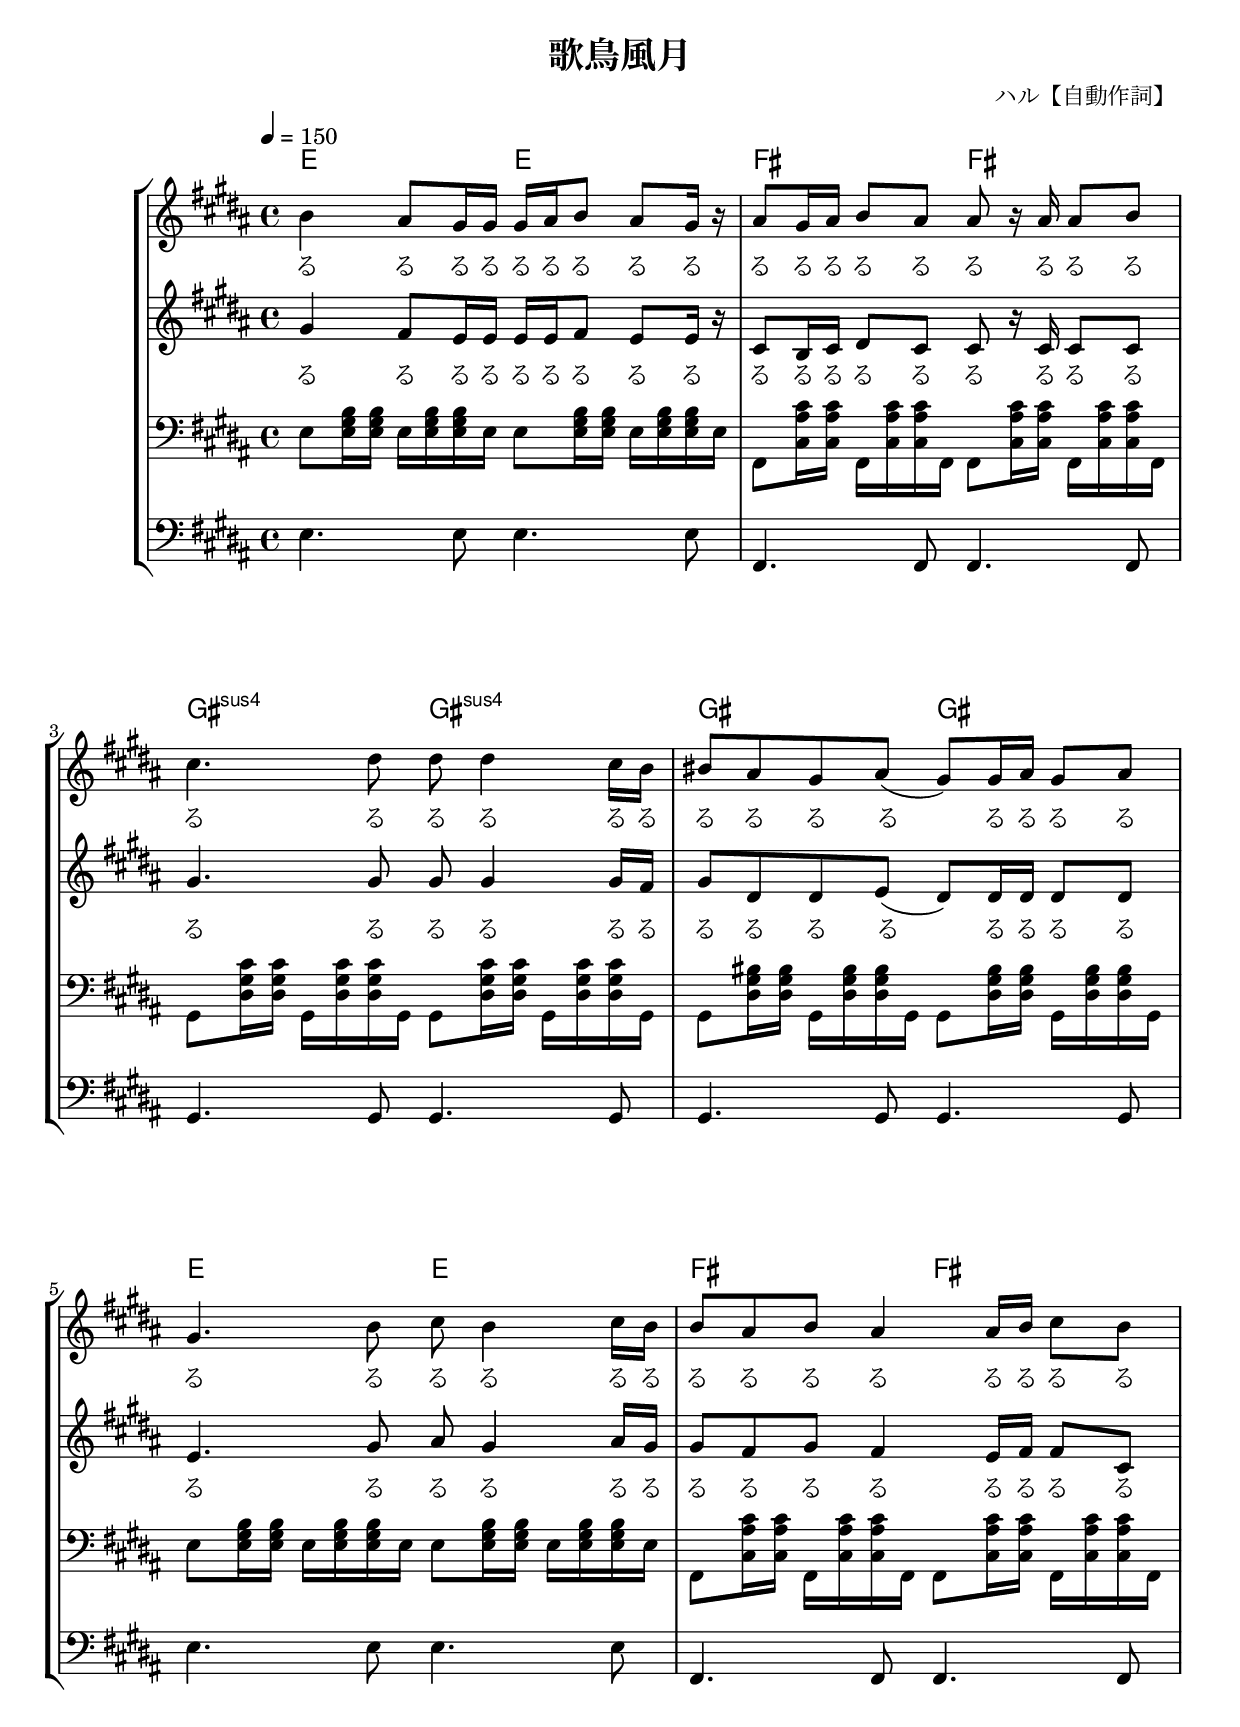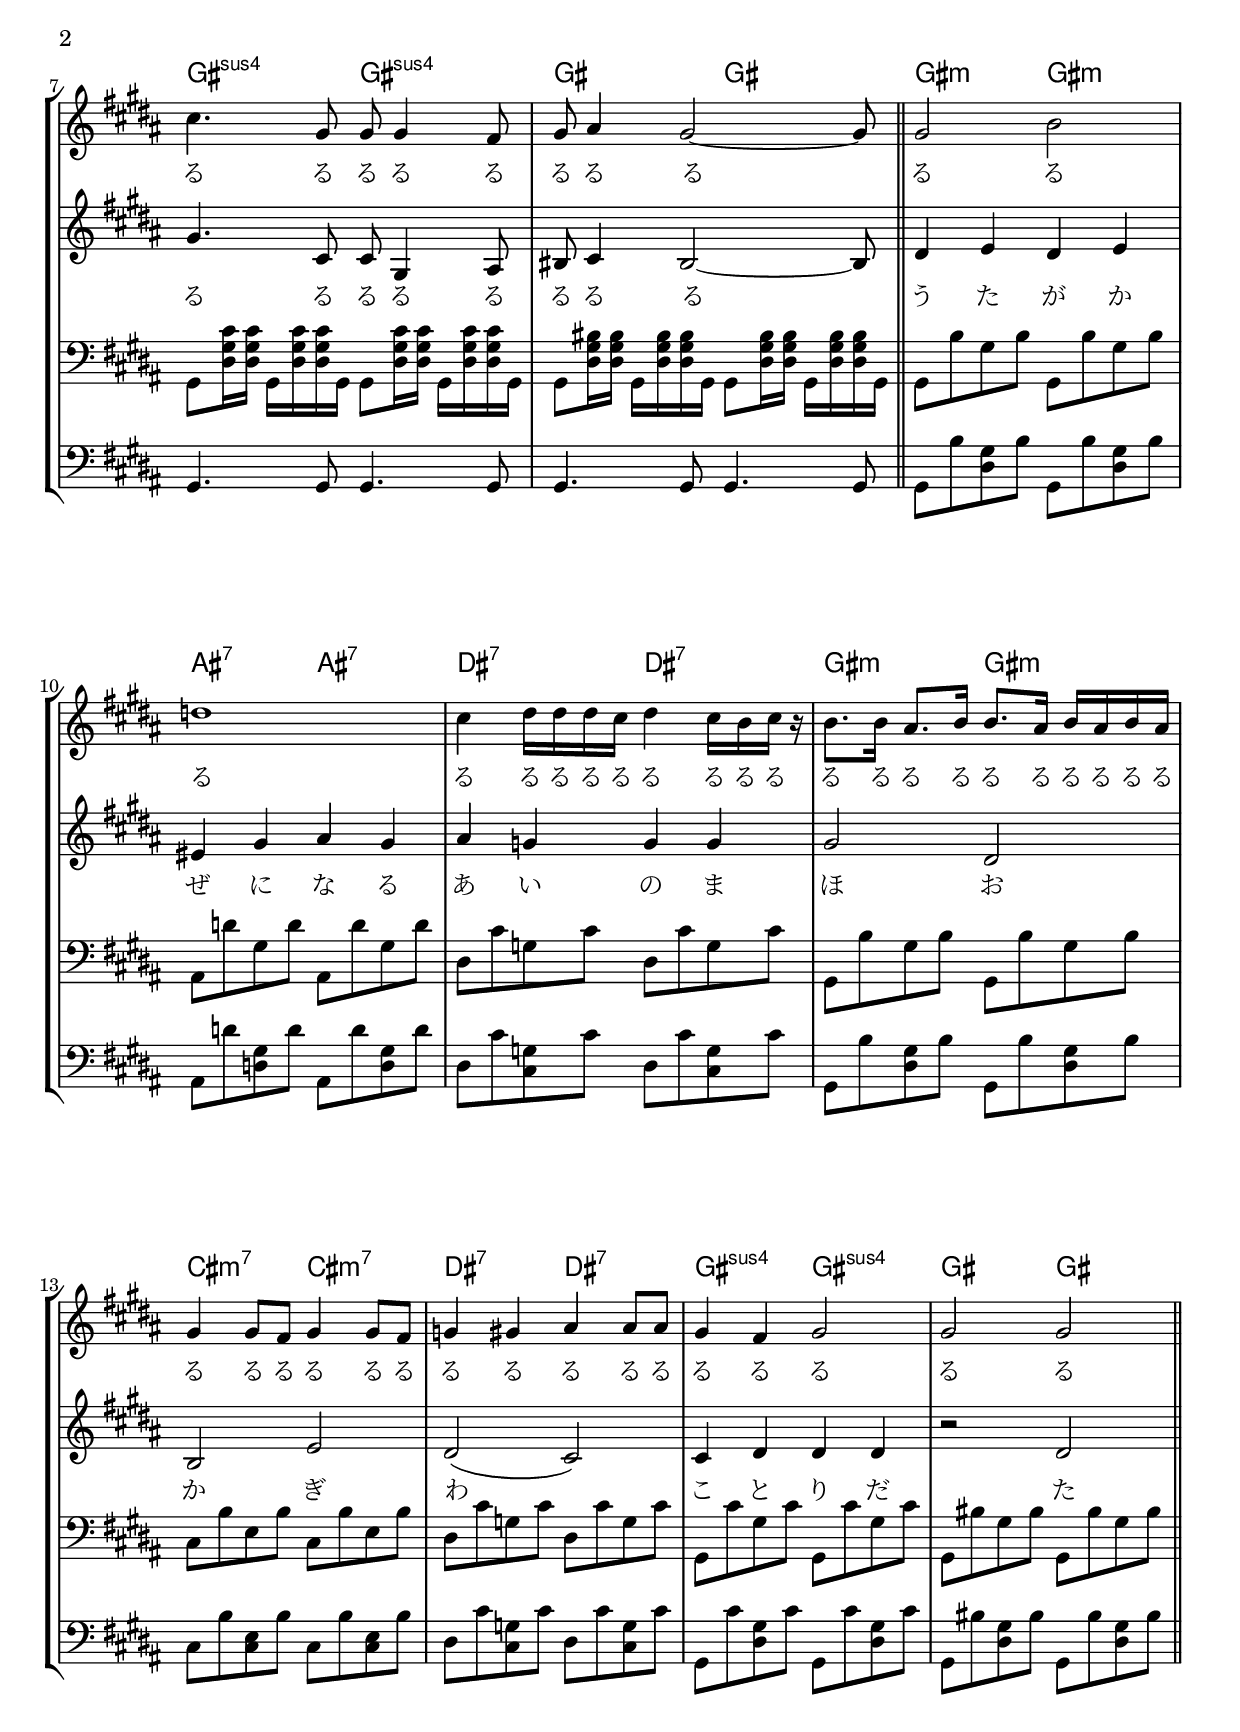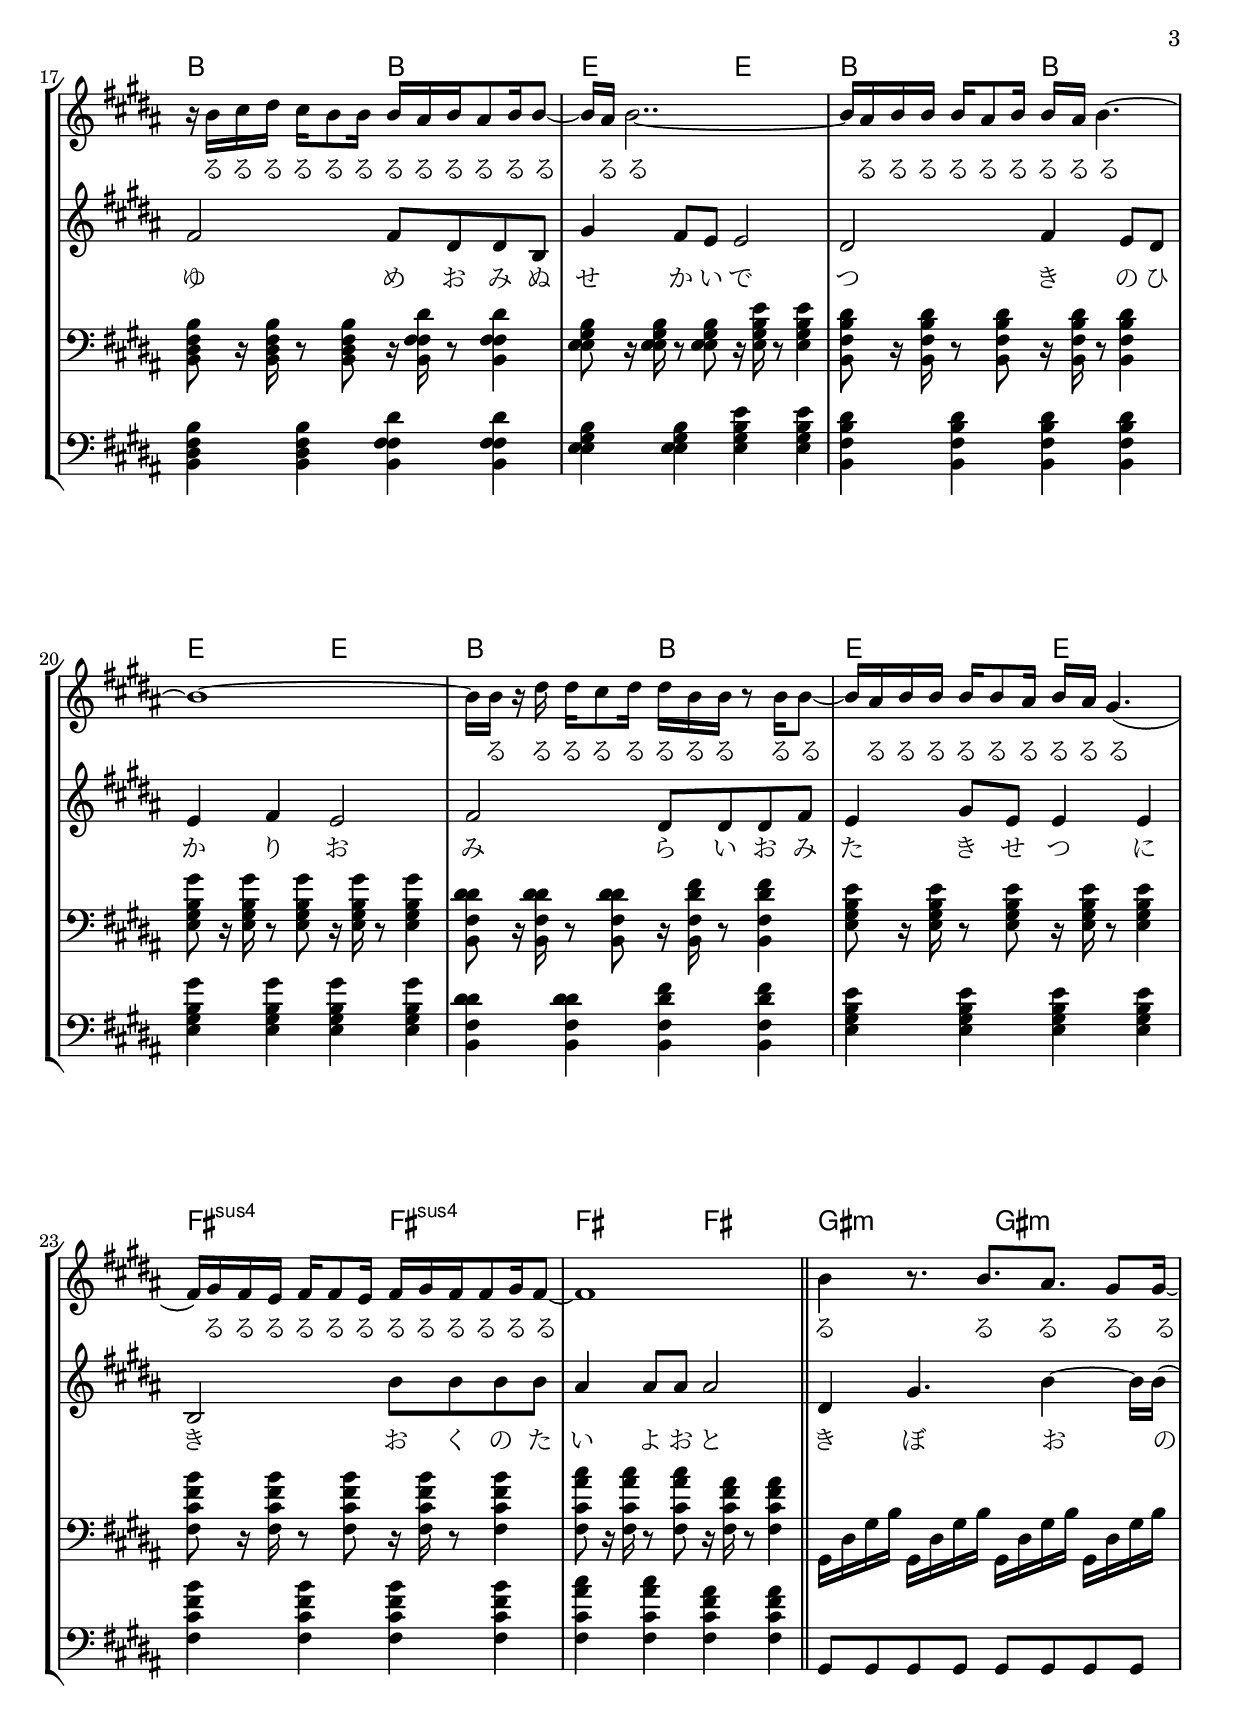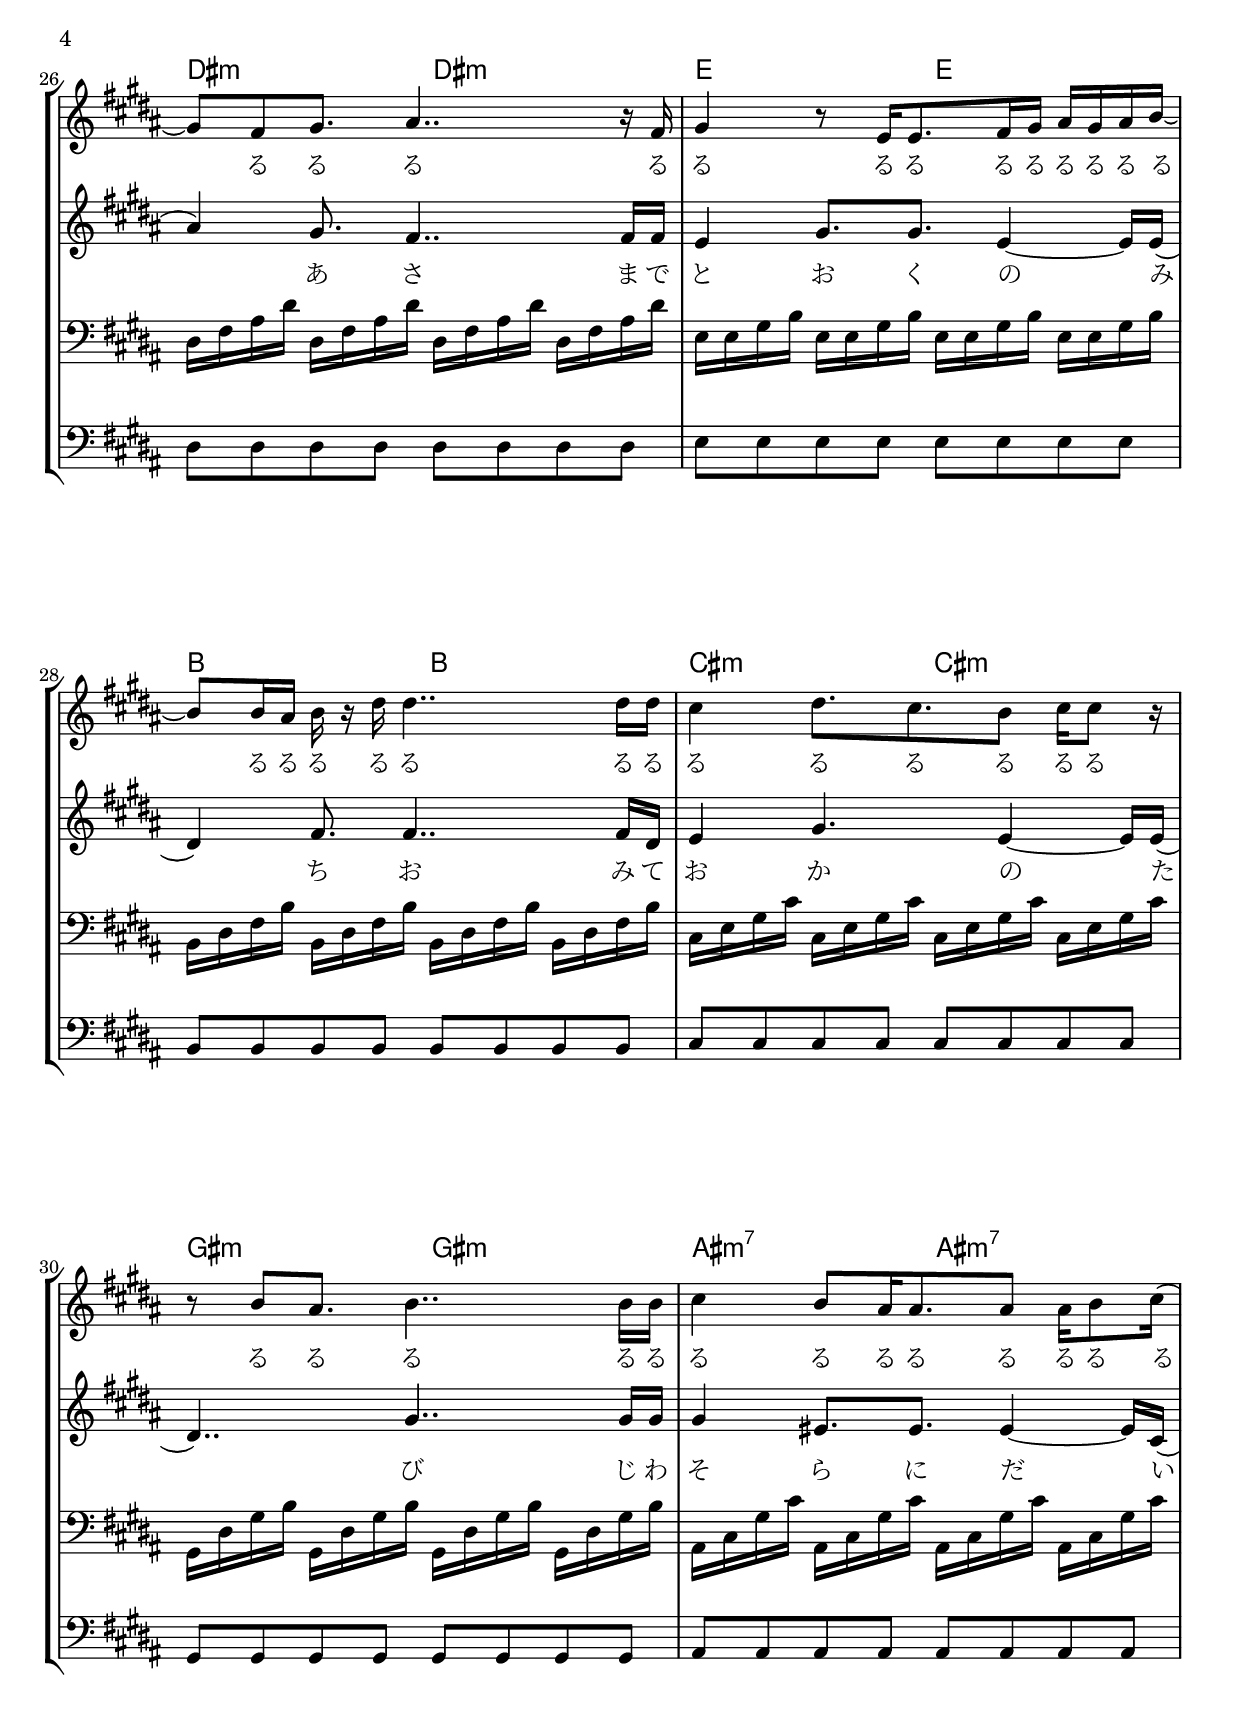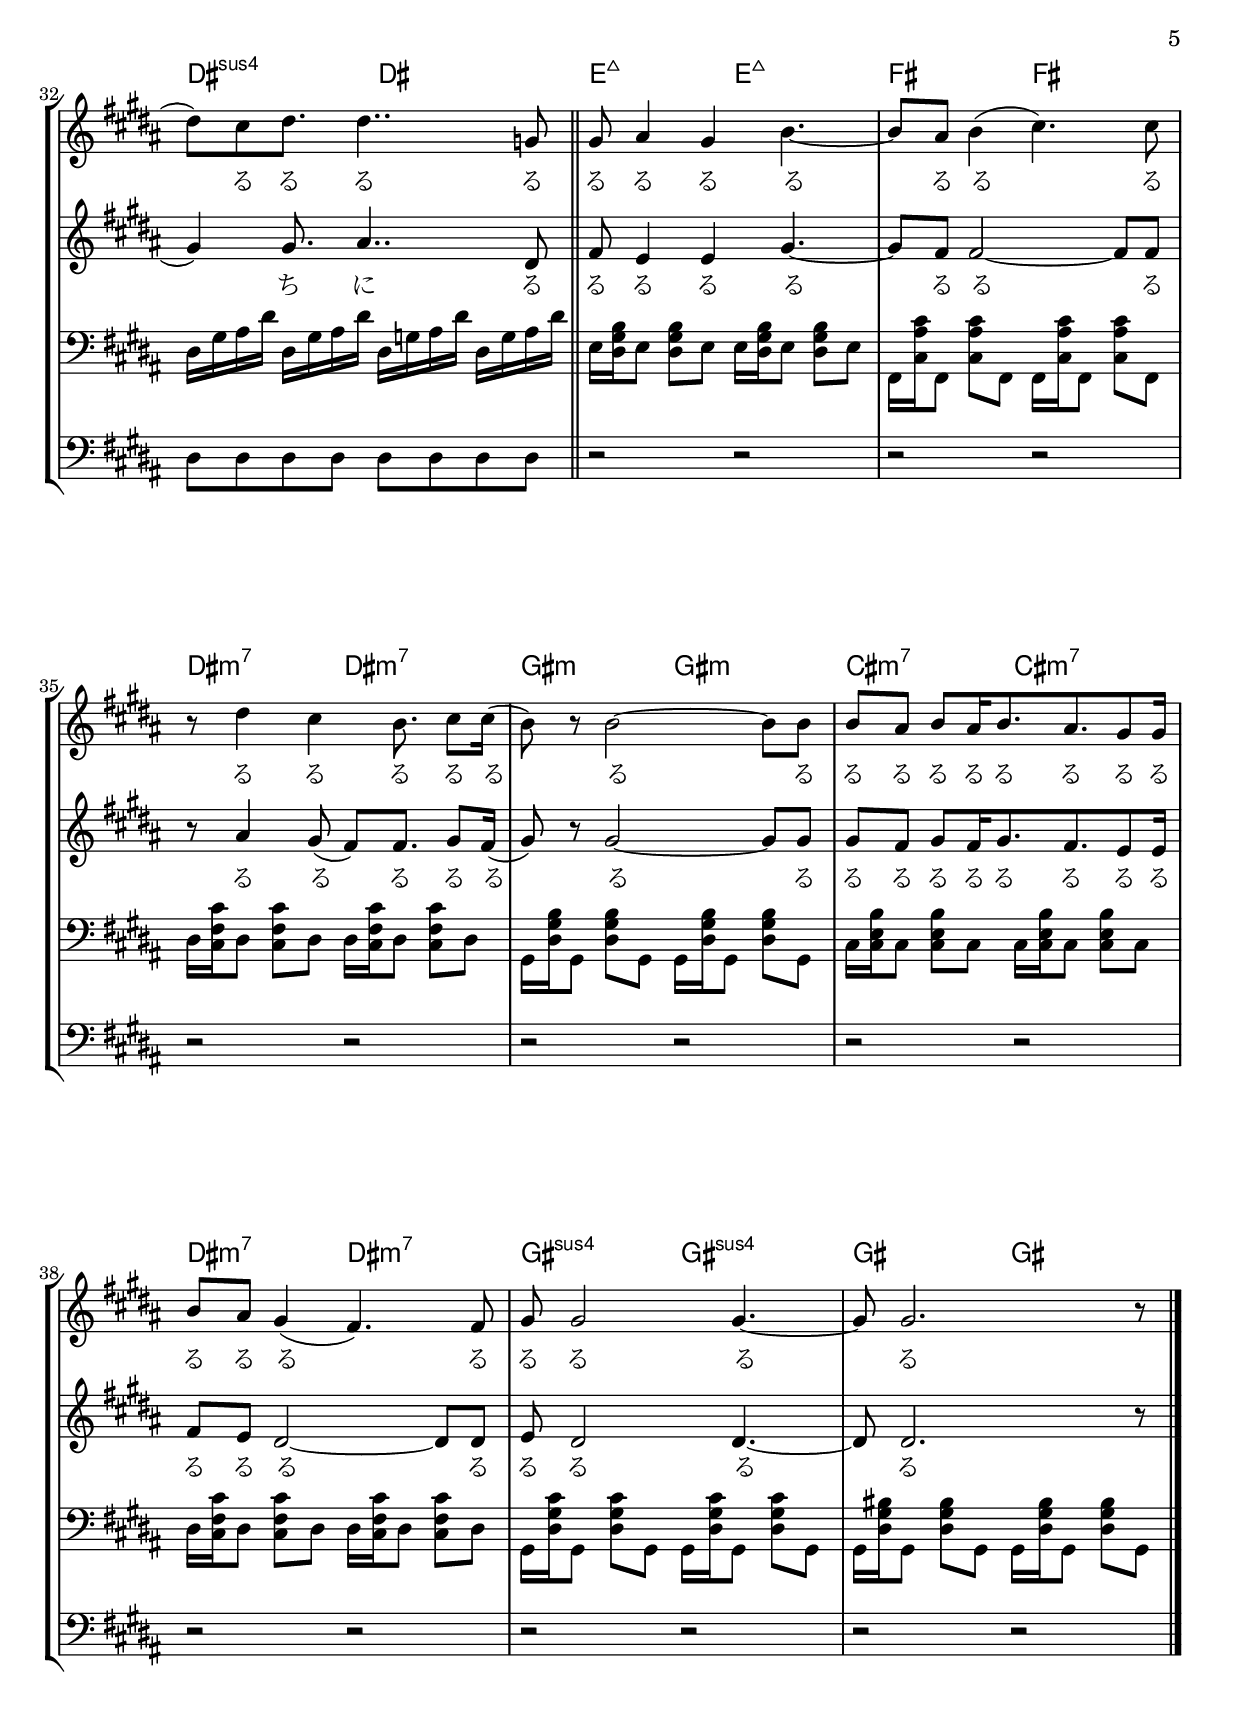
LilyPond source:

\version "2.12.1"

\header {
	title = \markup {歌鳥風月}
	composer = \markup \center-column {"ハル【自動作詞】 "}
}

harmony = \chordmode {
	e2 e fis fis gis:sus4 gis:sus4 gis gis e e fis fis gis:sus4 gis:sus4 gis gis 

	gis:m gis:m ais:7 ais:7 dis:7 dis:7 gis:m gis:m cis:min7 cis:min7 dis:7 dis:7 gis:sus4 gis:sus4 gis gis 

	b b e e b b e e b b e e fis:sus4 fis:sus4 fis fis 

	gis:m gis:m dis:m dis:m e e b b cis:m cis:m gis:m gis:m ais:min7 ais:min7 dis:sus4 dis 

	e:maj7 e:maj7 fis fis dis:min7 dis:min7 gis:m gis:m cis:min7 cis:min7 dis:min7 dis:min7 gis:sus4 gis:sus4 gis gis 
}

melody = {
	\set Staff.midiInstrument = #"Trumpet"
		\key b \major
	\tempo 4 = 150
b'4  ais'8  gis'16  gis'16  gis'16  ais'16  b'8  ais'8  gis'16  r16 
	ais'8  gis'16  ais'16  b'8  ais'8  ais'8  r16  ais'16  ais'8  b'8 
	cis''4.  dis''8  dis''8  dis''4  cis''16  b'16 
	bis'8  ais'8  gis'8  ais'8  (gis'8)  gis'16  ais'16  gis'8  ais'8 
	gis'4.  b'8  cis''8  b'4  cis''16  b'16 
	b'8  ais'8  b'8  ais'4  ais'16  b'16  cis''8  b'8 
	cis''4.  gis'8  gis'8  gis'4  fis'8 
	gis'8  ais'4  gis'2~gis'8
	\set Staff.midiInstrument = #"Trumpet"
	gis'2  b'2 
	d''1 
	cis''4  dis''16  dis''16  dis''16  cis''16  dis''4  cis''16  b'16  cis''16  r16 
	b'8.  b'16  ais'8.  b'16  b'8.  ais'16  b'16  ais'16  b'16  ais'16 
	gis'4  gis'8  fis'8  gis'4  gis'8  fis'8 
	g'4  gis'4  ais'4  ais'8  ais'8 
	gis'4  fis'4  gis'2 
	gis'2  gis'2
	\set Staff.midiInstrument = #"Trumpet"
	r16 b'16  cis''16  dis''16  cis''16  b'8  b'16  b'16  ais'16  b'16  ais'8  b'16  b'8~ 
	b'16  ais'16  b'2..~ 
	b'16  ais'16  b'16  b'16  b'16  ais'8  b'16  b'16  ais'16  b'4.~ 
	b'1~ 
	b'16  b'16  r16  dis''16  dis''16  cis''8  dis''16  dis''16  b'16  b'16  r8  b'16  b'8~ 
	b'16  ais'16  b'16  b'16  b'16  b'8  ais'16  b'16  ais'16  gis'4. 
	(fis'16)  gis'16  fis'16  e'16  fis'16  fis'8  e'16  fis'16  gis'16  fis'16  fis'8  gis'16  fis'8~ 
	fis'1
 	\set Staff.midiInstrument = #"Trumpet"
	b'4  r8.  b'8.  ais'8.  gis'8  gis'16~ 
	gis'8  fis'8  gis'8.  ais'4..  r16  fis'16 
	gis'4  r8  e'16  e'8.  fis'16  gis'16  ais'16  gis'16  ais'16  b'16~ 
	b'8  b'16  ais'16  b'16  r16  dis''16  dis''4..  dis''16  dis''16 
	cis''4  dis''8.  cis''8.  b'8  cis''16  cis''8  r16 
	r8  b'8  ais'8.  b'4..  b'16  b'16 
	cis''4  b'8  ais'16  ais'8.  ais'8  ais'16  b'8  cis''16 
	(dis''8)  cis''8  dis''8.  dis''4..  	\set Staff.midiInstrument = #"Trumpet"
	g'8 
	gis'8  ais'4  gis'4  b'4.~ 
	b'8  ais'8  b'4  (cis''4.)  cis''8 
	r8  dis''4  cis''4  b'8.  cis''8  cis''16 
	(b'8)  r8  b'2~b'8  b'8 
	b'8  ais'8  b'8  ais'16  b'8.  ais'8.  gis'8  gis'16 
	b'8  ais'8  gis'4  (fis'4.)  fis'8 
	gis'8  gis'2  gis'4.~ 
	gis'8  gis'2.  	r8 	\bar "|."
}

words = \lyricmode {
	る  る  る  る  る  る  る  る  る  る  る  る  る  る  る  る  る  る  る  る  る  る  る  る  る  る  る  る  る  る  る  る  る  る  る  る  る  る  る  る  る  る  る  る  る  る  る  る  る  る  る  る  る  る  
	る  る  る  る  る  る  る  る  る  る  る  る  る  る  る  る  る  る  る  る  る  る  る  る  る  る  る  る  る  る  る  る  る  る  る  る  る  る  
	る  る  る  る  る  る  る  る  る  る  る  る  る  る  る  る  る  る  る  る  る  る  る  る  る  る  る  る  る  る  る  る  る  る  る  る  る  る  る  る  る  る  る  る  る  る  る  る  る  る  る  る  る  る  
	る  る  る  る  る  る  る  る  る  る  る  る  る  る  る  る  る  る  る  る  る  る  る  る  る  る  る  る  る  る  る  る  る  る  る  る  る  る  る  る  る  る  る  る  る  る  る  
	る  る  る  る  る  る  る  る  る  る  る  る  る  る  る  る  る  る  る  る  る  る  る  る  る  る  る  る  る  る  る  
}

secondmelody = {
	\set Staff.midiInstrument = #"fss0.42"
		\key b \major
	\tempo 4 = 150
gis'4  fis'8  e'16  e'16  e'16  e'16  fis'8  e'8  e'16  r16 
	cis'8  b16  cis'16  dis'8  cis'8  cis'8  r16  cis'16  cis'8  cis'8 
	gis'4.  gis'8  gis'8  gis'4  gis'16  fis'16 
	gis'8  dis'8  dis'8  e'8  (dis'8)  dis'16  dis'16  dis'8  dis'8 
	e'4.  gis'8  ais'8  gis'4  ais'16  gis'16 
	gis'8  fis'8  gis'8  fis'4  e'16  fis'16  fis'8  cis'8 
	gis'4.  cis'8  cis'8  gis4  ais8 
	bis8  cis'4  bis2~bis8
	\set Staff.midiInstrument = #"fss0.42"
	dis'4  e'4  dis'4  e'4 
	eis'4  gis'4  ais'4  gis'4 
	ais'4  g'4  g'4  g'4 
	gis'2  dis'2 
	b2  e'2 
	dis'2  (cis'2) 
	cis'4  dis'4  dis'4  dis'4 
	r2  dis'2
	\set Staff.midiInstrument = #"mmi0.48"
	fis'2  fis'8  dis'8  dis'8  b8 
	gis'4  fis'8  e'8  e'2 
	dis'2  fis'4  e'8  dis'8 
	e'4  fis'4  e'2 
	fis'2  dis'8  dis'8  dis'8  fis'8 
	e'4  gis'8  e'8  e'4  e'4 
	b2  b'8  b'8  b'8  b'8 
	ais'4  ais'8  ais'8  ais'2
	\set Staff.midiInstrument = #"mmi0.48"
	dis'4  gis'4.  b'4~b'16  b'16 
	(ais'4)  gis'8.  fis'4..  fis'16  fis'16 
	e'4  gis'8.  gis'8.  e'4~e'16  e'16 
	(dis'4)  fis'8.  fis'4..  fis'16  dis'16 
	e'4  gis'4.  e'4~e'16  e'16 
	(dis'4..)  gis'4..  gis'16  gis'16 
	gis'4  eis'8.  eis'8.  eis'4~eis'16  cis'16 
	(gis'4)  gis'8.  ais'4..  	\set Staff.midiInstrument = #"Trumpet"
	dis'8 
	fis'8  e'4  e'4  gis'4.~ 
	gis'8  fis'8  fis'2~fis'8  fis'8 
	r8  ais'4  gis'8  (fis'8)  fis'8.  gis'8  fis'16 
	(gis'8)  r8  gis'2~gis'8  gis'8 
	gis'8  fis'8  gis'8  fis'16  gis'8.  fis'8.  e'8  e'16 
	fis'8  e'8  dis'2~dis'8  dis'8 
	e'8  dis'2  dis'4.~ 
	dis'8  dis'2.  	r8 	\bar "|."
}

secondwords = \lyricmode {
	る  る  る  る  る  る  る  る  る  る  る  る  る  る  る  る  る  る  る  る  る  る  る  る  る  る  る  る  る  る  る  る  る  る  る  る  る  る  る  る  る  る  る  る  る  る  る  る  る  る  る  る  る  る  
	う  た  が  か  ぜ  に  な  る  あ  い  の  ま  ほ  お  か  ぎ  わ  こ  と  り  だ  た  
	ゆ  め  お  み  ぬ  せ  か  い  で  つ  き  の  ひ  か  り  お  み  ら  い  お  み  た  き  せ  つ  に  き  お  く  の  た  い  よ  お  と  
	き  ぼ  お  の  あ  さ  ま  で  と  お  く  の  み  ち  お  み  て  お  か  の  た  び  じ  わ  そ  ら  に  だ  い  ち  に  
	る  る  る  る  る  る  る  る  る  る  る  る  る  る  る  る  る  る  る  る  る  る  る  る  る  る  る  る  る  る  る  
}

tempochange = {
	\tempo 4 = 150
	r1 | r1 | r1 | r1 | r1 | r1 | r1 | r1 \bar "||"
	\tempo 4 = 150
	r1 | r1 | r1 | r1 | r1 | r1 | r1 | r1 \bar "||"
	\tempo 4 = 150
	r1 | r1 | r1 | r1 | r1 | r1 | r1 | r1 \bar "||"
	\tempo 4 = 150
	r1 | r1 | r1 | r1 | r1 | r1 | r1 | r1 \bar "||"
	\tempo 4 = 150
	r1 | r1 | r1 | r1 | r1 | r1 | r1 | r1 \bar "|."
}

mainacc = {
	\clef bass
	\set Staff.midiInstrument = #"Electric Guitar (clean)"
	\key b \major
	\tempo 4 = 150
	e8 <e gis b>16 <e gis b>16   e16 <e gis b>16 <e gis b>16 e16
	e8 <e gis b>16 <e gis b>16   e16 <e gis b>16 <e gis b>16 e16
	fis,8 <cis ais cis'>16 <cis ais cis'>16   fis,16 <cis ais cis'>16 <cis ais cis'>16 fis,16
	fis,8 <cis ais cis'>16 <cis ais cis'>16   fis,16 <cis ais cis'>16 <cis ais cis'>16 fis,16
	gis,8 <dis gis cis'>16 <dis gis cis'>16   gis,16 <dis gis cis'>16 <dis gis cis'>16 gis,16
	gis,8 <dis gis cis'>16 <dis gis cis'>16   gis,16 <dis gis cis'>16 <dis gis cis'>16 gis,16
	gis,8 <dis gis bis>16 <dis gis bis>16   gis,16 <dis gis bis>16 <dis gis bis>16 gis,16
	gis,8 <dis gis bis>16 <dis gis bis>16   gis,16 <dis gis bis>16 <dis gis bis>16 gis,16
	e8 <e gis b>16 <e gis b>16   e16 <e gis b>16 <e gis b>16 e16
	e8 <e gis b>16 <e gis b>16   e16 <e gis b>16 <e gis b>16 e16
	fis,8 <cis ais cis'>16 <cis ais cis'>16   fis,16 <cis ais cis'>16 <cis ais cis'>16 fis,16
	fis,8 <cis ais cis'>16 <cis ais cis'>16   fis,16 <cis ais cis'>16 <cis ais cis'>16 fis,16
	gis,8 <dis gis cis'>16 <dis gis cis'>16   gis,16 <dis gis cis'>16 <dis gis cis'>16 gis,16
	gis,8 <dis gis cis'>16 <dis gis cis'>16   gis,16 <dis gis cis'>16 <dis gis cis'>16 gis,16
	gis,8 <dis gis bis>16 <dis gis bis>16   gis,16 <dis gis bis>16 <dis gis bis>16 gis,16
	gis,8 <dis gis bis>16 <dis gis bis>16   gis,16 <dis gis bis>16 <dis gis bis>16 gis,16
	\bar "||"

	\set Staff.midiInstrument = #"Acoustic Guitar (steel)"
	gis,8 b gis b
	gis,8 b gis b
	ais,8 d' gis d'
	ais,8 d' gis d'
	dis8 cis' g cis'
	dis8 cis' g cis'
	gis,8 b gis b
	gis,8 b gis b
	cis8 b e b
	cis8 b e b
	dis8 cis' g cis'
	dis8 cis' g cis'
	gis,8 cis' gis cis'
	gis,8 cis' gis cis'
	gis,8 bis gis bis
	gis,8 bis gis bis
	\bar "||"

	\set Staff.midiInstrument = #"Electric Guitar (clean)"
	<b, dis fis b>8 r16 <b, dis fis b>16 r8     <b, dis fis b>8
	r16 <b, fis fis dis'>16 r8     <b, fis fis dis'>4
	<e e gis b>8 r16 <e e gis b>16 r8     <e e gis b>8
	r16 <e gis b e'>16 r8     <e gis b e'>4
	<b, fis b dis'>8 r16 <b, fis b dis'>16 r8     <b, fis b dis'>8
	r16 <b, fis b dis'>16 r8     <b, fis b dis'>4
	<e gis b gis'>8 r16 <e gis b gis'>16 r8     <e gis b gis'>8
	r16 <e gis b gis'>16 r8     <e gis b gis'>4
	<b, fis dis' dis'>8 r16 <b, fis dis' dis'>16 r8     <b, fis dis' dis'>8
	r16 <b, fis dis' fis'>16 r8     <b, fis dis' fis'>4
	<e gis b e'>8 r16 <e gis b e'>16 r8     <e gis b e'>8
	r16 <e gis b e'>16 r8     <e gis b e'>4
	<fis cis' fis' b'>8 r16 <fis cis' fis' b'>16 r8     <fis cis' fis' b'>8
	r16 <fis cis' fis' b'>16 r8     <fis cis' fis' b'>4
	<fis cis' ais' cis''>8 r16 <fis cis' ais' cis''>16 r8     <fis cis' ais' cis''>8
	r16 <fis cis' fis' ais'>16 r8     <fis cis' fis' ais'>4
	\bar "||"

	\set Staff.midiInstrument = #"Electric Guitar (clean)"
	gis,16 dis gis b gis, dis gis b
	gis,16 dis gis b gis, dis gis b
	dis16 fis ais dis' dis fis ais dis'
	dis16 fis ais dis' dis fis ais dis'
	e16 e gis b e e gis b
	e16 e gis b e e gis b
	b,16 dis fis b b, dis fis b
	b,16 dis fis b b, dis fis b
	cis16 e gis cis' cis e gis cis'
	cis16 e gis cis' cis e gis cis'
	gis,16 dis gis b gis, dis gis b
	gis,16 dis gis b gis, dis gis b
	ais,16 cis gis cis' ais, cis gis cis'
	ais,16 cis gis cis' ais, cis gis cis'
	dis16 gis ais dis' dis gis ais dis'
	dis16 g ais dis' dis g ais dis'
	\bar "||"

	\set Staff.midiInstrument = #"Electric Guitar (clean)"
	e16 <dis gis b>16 e8 <dis gis b>8 e8
	e16 <dis gis b>16 e8 <dis gis b>8 e8
	fis,16 <cis ais cis'>16 fis,8 <cis ais cis'>8 fis,8
	fis,16 <cis ais cis'>16 fis,8 <cis ais cis'>8 fis,8
	dis16 <cis fis cis'>16 dis8 <cis fis cis'>8 dis8
	dis16 <cis fis cis'>16 dis8 <cis fis cis'>8 dis8
	gis,16 <dis gis b>16 gis,8 <dis gis b>8 gis,8
	gis,16 <dis gis b>16 gis,8 <dis gis b>8 gis,8
	cis16 <cis e b>16 cis8 <cis e b>8 cis8
	cis16 <cis e b>16 cis8 <cis e b>8 cis8
	dis16 <cis fis cis'>16 dis8 <cis fis cis'>8 dis8
	dis16 <cis fis cis'>16 dis8 <cis fis cis'>8 dis8
	gis,16 <dis gis cis'>16 gis,8 <dis gis cis'>8 gis,8
	gis,16 <dis gis cis'>16 gis,8 <dis gis cis'>8 gis,8
	gis,16 <dis gis bis>16 gis,8 <dis gis bis>8 gis,8
	gis,16 <dis gis bis>16 gis,8 <dis gis bis>8 gis,8
	\bar "|."
}

subacc = {
	\clef bass
	\set Staff.midiInstrument = #"Steel Drums"
	\key b \major
	\tempo 4 = 150
	e4.e8
	e4.e8
	fis,4.fis,8
	fis,4.fis,8
	gis,4.gis,8
	gis,4.gis,8
	gis,4.gis,8
	gis,4.gis,8
	e4.e8
	e4.e8
	fis,4.fis,8
	fis,4.fis,8
	gis,4.gis,8
	gis,4.gis,8
	gis,4.gis,8
	gis,4.gis,8
	\bar "||"

	\set Staff.midiInstrument = #"Acoustic Guitar (nylon)"
	gis,8 b <dis gis> b
	gis,8 b <dis gis> b
	ais,8 d' <d gis> d'
	ais,8 d' <d gis> d'
	dis8 cis' <cis g> cis'
	dis8 cis' <cis g> cis'
	gis,8 b <dis gis> b
	gis,8 b <dis gis> b
	cis8 b <cis e> b
	cis8 b <cis e> b
	dis8 cis' <cis g> cis'
	dis8 cis' <cis g> cis'
	gis,8 cis' <dis gis> cis'
	gis,8 cis' <dis gis> cis'
	gis,8 bis <dis gis> bis
	gis,8 bis <dis gis> bis
	\bar "||"

	\set Staff.midiInstrument = #"Acoustic Guitar (steel)"
	<b, dis fis b>4 <b, dis fis b>4
	<b, fis fis dis'>4 <b, fis fis dis'>4
	<e e gis b>4 <e e gis b>4
	<e gis b e'>4 <e gis b e'>4
	<b, fis b dis'>4 <b, fis b dis'>4
	<b, fis b dis'>4 <b, fis b dis'>4
	<e gis b gis'>4 <e gis b gis'>4
	<e gis b gis'>4 <e gis b gis'>4
	<b, fis dis' dis'>4 <b, fis dis' dis'>4
	<b, fis dis' fis'>4 <b, fis dis' fis'>4
	<e gis b e'>4 <e gis b e'>4
	<e gis b e'>4 <e gis b e'>4
	<fis cis' fis' b'>4 <fis cis' fis' b'>4
	<fis cis' fis' b'>4 <fis cis' fis' b'>4
	<fis cis' ais' cis''>4 <fis cis' ais' cis''>4
	<fis cis' fis' ais'>4 <fis cis' fis' ais'>4
	\bar "||"

	\set Staff.midiInstrument = #"Acoustic Guitar (nylon)"
	gis,8 gis,8 gis,8 gis,8
	gis,8 gis,8 gis,8 gis,8
	dis8 dis8 dis8 dis8
	dis8 dis8 dis8 dis8
	e8 e8 e8 e8
	e8 e8 e8 e8
	b,8 b,8 b,8 b,8
	b,8 b,8 b,8 b,8
	cis8 cis8 cis8 cis8
	cis8 cis8 cis8 cis8
	gis,8 gis,8 gis,8 gis,8
	gis,8 gis,8 gis,8 gis,8
	ais,8 ais,8 ais,8 ais,8
	ais,8 ais,8 ais,8 ais,8
	dis8 dis8 dis8 dis8
	dis8 dis8 dis8 dis8
	\bar "||"

	\set Staff.midiInstrument = #"Acoustic grand"
	r2
	r2
	r2
	r2
	r2
	r2
	r2
	r2
	r2
	r2
	r2
	r2
	r2
	r2
	r2
	r2
	\bar "|."
}

percA = {
	\drummode {
	r1 |r1 |r1 |r1 |r1 |r1 |r1 |r1 \bar "||"
	r1  |r1  |r1  |r1  |r1  |r1  |r1  |r2 r8 hho4 hho8  \bar "||"
	r8 cymr16 cymr16 cymr8 cymr16 cymr16 cymr8 cymr16 cymr16 cymr8 cymr8  |cymr8 cymr16 cymr16 cymr8 cymr16 cymr16 cymr8 cymr16 cymr16 cymr8 cymr8  |cymr8 cymr16 cymr16 cymr8 cymr16 cymr16 cymr8 cymr16 cymr16 cymr8 cymr16 cymr16  |cymr8 cymr16 cymr16 cymr8 cymr16 cymr16 cymr8 cymr16 cymr16 cymr8 cymr8  |r8 cymr16 cymr16 cymr8 cymr16 cymr16 cymr8 cymr16 cymr16 cymr8 cymr8  |cymr8 cymr16 cymr16 cymr8 cymr16 cymr16 cymr8 cymr16 cymr16 cymr8 cymr8  |cymr8 cymr16 cymr16 cymr8 cymr16 cymr16 cymr8 cymr16 cymr16 cymr8 cymr16 cymr16  |cymr8 cymr16 cymr16 cymr8 cymr16 cymr16 cymr8 cymr16 cymr16 cymr8 cymr8  \bar "||"
	r8 cymr16 cymr16 cymr8 cymr16 cymr16 cymr8 cymr16 cymr16 cymr8 cymr8  |cymr8 cymr16 cymr16 cymr8 cymr16 cymr16 cymr8 cymr16 cymr16 cymr8 cymr8  |cymr8 cymr16 cymr16 cymr8 cymr16 cymr16 cymr8 cymr16 cymr16 cymr8 cymr16 cymr16  |cymr8 cymr16 cymr16 cymr8 cymr16 cymr16 cymr8 cymr16 cymr16 cymr8 cymr8  |r8 cymr16 cymr16 cymr8 cymr16 cymr16 cymr8 cymr16 cymr16 cymr8 cymr8  |cymr8 cymr16 cymr16 cymr8 cymr16 cymr16 cymr8 cymr16 cymr16 cymr8 cymr8  |cymr8 cymr16 cymr16 cymr8 cymr16 cymr16 cymr8 cymr16 cymr16 cymr8 cymr16 cymr16  |cymr8 cymr16 cymr16 cymr8 cymr16 cymr16 cymr8 cymr16 cymr16 cymr8 cymr8  \bar "||"
	r8 cymr16 cymr16 cymr8 cymr16 cymr16 cymr8 cymr16 cymr16 cymr8 cymr8  |cymr8 cymr16 cymr16 cymr8 cymr16 cymr16 cymr8 cymr16 cymr16 cymr8 cymr8  |cymr8 cymr16 cymr16 cymr8 cymr16 cymr16 cymr8 cymr16 cymr16 cymr8 cymr16 cymr16  |cymr8 cymr16 cymr16 cymr8 cymr16 cymr16 cymr8 cymr16 cymr16 cymr8 cymr8  |r8 cymr16 cymr16 cymr8 cymr16 cymr16 cymr8 cymr16 cymr16 cymr8 cymr8  |cymr8 cymr16 cymr16 cymr8 cymr16 cymr16 cymr8 cymr16 cymr16 cymr8 cymr8  |cymr8 cymr16 cymr16 cymr8 cymr16 cymr16 cymr8 cymr16 cymr16 cymr8 cymr16 cymr16  |cymr8 cymr16 cymr16 cymr8 cymr16 cymr16 cymr8 cymr16 cymr16 cymr8 cymr8  \bar "|."
	}
}

percB = {
	\drummode {
	r1 |r1 |r1 |r1 |r1 |r1 |r1 |r1 \bar "||"
	r4. hhp2 hhp8  |r4. hhp2 hhp8  |r4. hhp2 hhp8  |r4. hhp2 hhp8  |r4. hhp2 hhp8  |r4. hhp2 hhp8  |r4. hhp2 hhp8  |hhp4 hhp4 hhp4 hhp4  \bar "||"
	r4 sn2 sn4  |r4 sn8 sn4. sn4  |r4 sn2 sn4  |r4 sn8 sn4. sn4  |r4 sn2 sn4  |r4 sn8 sn4. sn4  |r4 sn2 sn4  |r4 sn2 sn8 sn16 sn16  \bar "||"
	r4 sn2 sn4  |r4 sn8 sn4. sn4  |r4 sn2 sn4  |r4 sn8 sn4. sn4  |r4 sn2 sn4  |r4 sn8 sn4. sn4  |r4 sn2 sn4  |r4 sn2 sn8 sn16 sn16  \bar "||"
	r4 sn2 sn4  |r4 sn8 sn4. sn4  |r4 sn2 sn4  |r4 sn8 sn4. sn4  |r4 sn2 sn4  |r4 sn8 sn4. sn4  |r4 sn2 sn4  |r4 sn2 sn8 sn16 sn16  \bar "|."
	}
}

percC = {
	\drummode {
	r1 |r1 |r1 |r1 |r1 |r1 |r1 |r1 \bar "||"
	hh4 hh4 hh4 hh4  |hh4 hh4 hh4 hh4  |hh4 hh4 hh4 hh4  |hh4 hh4 hh4 hh4  |hh4 hh4 hh4 hh4  |hh4 hh4 hh4 hh4  |hh4 hh4 hh4 hh4  |r4. hh2 r8  \bar "||"
	bd8. bd16 bd8. bd16 bd8. bd16 bd8. bd16  |bd8. bd16 bd8. bd16 bd8. bd16 bd4  |bd8. bd16 bd8. bd16 bd8. bd16 bd8. bd16  |bd8. bd16 bd8. bd16 bd8. bd16 bd4  |bd8. bd16 bd8. bd16 bd8. bd16 bd8. bd16  |bd8. bd16 bd8. bd16 bd8. bd16 bd4  |bd8. bd16 bd8. bd16 bd8. bd16 bd8. bd16  |bd8. bd16 bd8. bd16 bd8. bd16 bd8. bd16  \bar "||"
	bd8. bd16 bd8. bd16 bd8. bd16 bd8. bd16  |bd8. bd16 bd8. bd16 bd8. bd16 bd4  |bd8. bd16 bd8. bd16 bd8. bd16 bd8. bd16  |bd8. bd16 bd8. bd16 bd8. bd16 bd4  |bd8. bd16 bd8. bd16 bd8. bd16 bd8. bd16  |bd8. bd16 bd8. bd16 bd8. bd16 bd4  |bd8. bd16 bd8. bd16 bd8. bd16 bd8. bd16  |bd8. bd16 bd8. bd16 bd8. bd16 bd8. bd16  \bar "||"
	bd8. bd16 bd8. bd16 bd8. bd16 bd8. bd16  |bd8. bd16 bd8. bd16 bd8. bd16 bd4  |bd8. bd16 bd8. bd16 bd8. bd16 bd8. bd16  |bd8. bd16 bd8. bd16 bd8. bd16 bd4  |bd8. bd16 bd8. bd16 bd8. bd16 bd8. bd16  |bd8. bd16 bd8. bd16 bd8. bd16 bd4  |bd8. bd16 bd8. bd16 bd8. bd16 bd8. bd16  |bd8. bd16 bd8. bd16 bd8. bd16 bd8. bd16  \bar "|."
	}
}

percD = {
	\drummode {
	r1 |r1 |r1 |r1 |r1 |r1 |r1 |r1 \bar "||"
	bd2. r8 bd8  |bd8. bd8. bd2 bd8  |bd2. r8 bd8  |bd8. bd8. bd2 bd8  |bd2. r8 bd8  |bd8. bd8. bd2 bd8  |bd2. r8 bd8  |bd8. bd4. r16 bd4 bd8  \bar "||"
	r1  |r2 r16 tommh4. r16  |r1  |r2 r16 tommh4. r16  |r1  |r2 r16 tommh4. r16  |r1  |r4. tommh2 r8  \bar "||"
	r1  |r2 r16 tommh4. r16  |r1  |r2 r16 tommh4. r16  |r1  |r2 r16 tommh4. r16  |r1  |r4. tommh2 r8  \bar "||"
	r1  |r2 r16 tommh4. r16  |r1  |r2 r16 tommh4. r16  |r1  |r2 r16 tommh4. r16  |r1  |r4. tommh2 r8  \bar "|."
	}
}

percE = {
	\drummode {
	r1 |r1 |r1 |r1 |r1 |r1 |r1 |r1 \bar "||"
	r1 | r1 | r1 | r1 | r1 | r1 | r1 | r1 \bar "||"
	r1  |r2. r8 toml8  |r1  |r2. r8 toml8  |r1  |r2. r8 toml8  |r1  |r2 r16 toml4. r16  \bar "||"
	r1  |r2. r8 toml8  |r1  |r2. r8 toml8  |r1  |r2. r8 toml8  |r1  |r2 r16 toml4. r16  \bar "||"
	r1  |r2. r8 toml8  |r1  |r2. r8 toml8  |r1  |r2. r8 toml8  |r1  |r2 r16 toml4. r16  \bar "|."
	}
}

percF = {
	\drummode {
	r1 | r1 | r1 | r1 | r1 | r1 | r1 | r1 \bar "||"
	r1 | r1 | r1 | r1 | r1 | r1 | r1 | r1 \bar "||"
	cymc1  |r1 |r1 |r1 |cymc1  |r1 |r1 |r1 \bar "||"
	cymc1  |r1 |r1 |r1 |cymc1  |r1 |r1 |r1 \bar "||"
	cymc1  |r1 |r1 |r1 |cymc1  |r1 |r1 |r1 \bar "|."
	}
}

\score {
	<<
		\new StaffGroup <<
			\new ChordNames {\harmony}
			\new Voice = "melody" {\melody}
			\new Lyrics \lyricsto "melody" \words
			\new Voice = "secondmelody" {\secondmelody}
			\new Lyrics \lyricsto "secondmelody" \secondwords
			\new Staff = "mainacc" {\mainacc}
			\new Staff = "subacc" {\subacc}
		>>
	>>
	\layout { }
}
